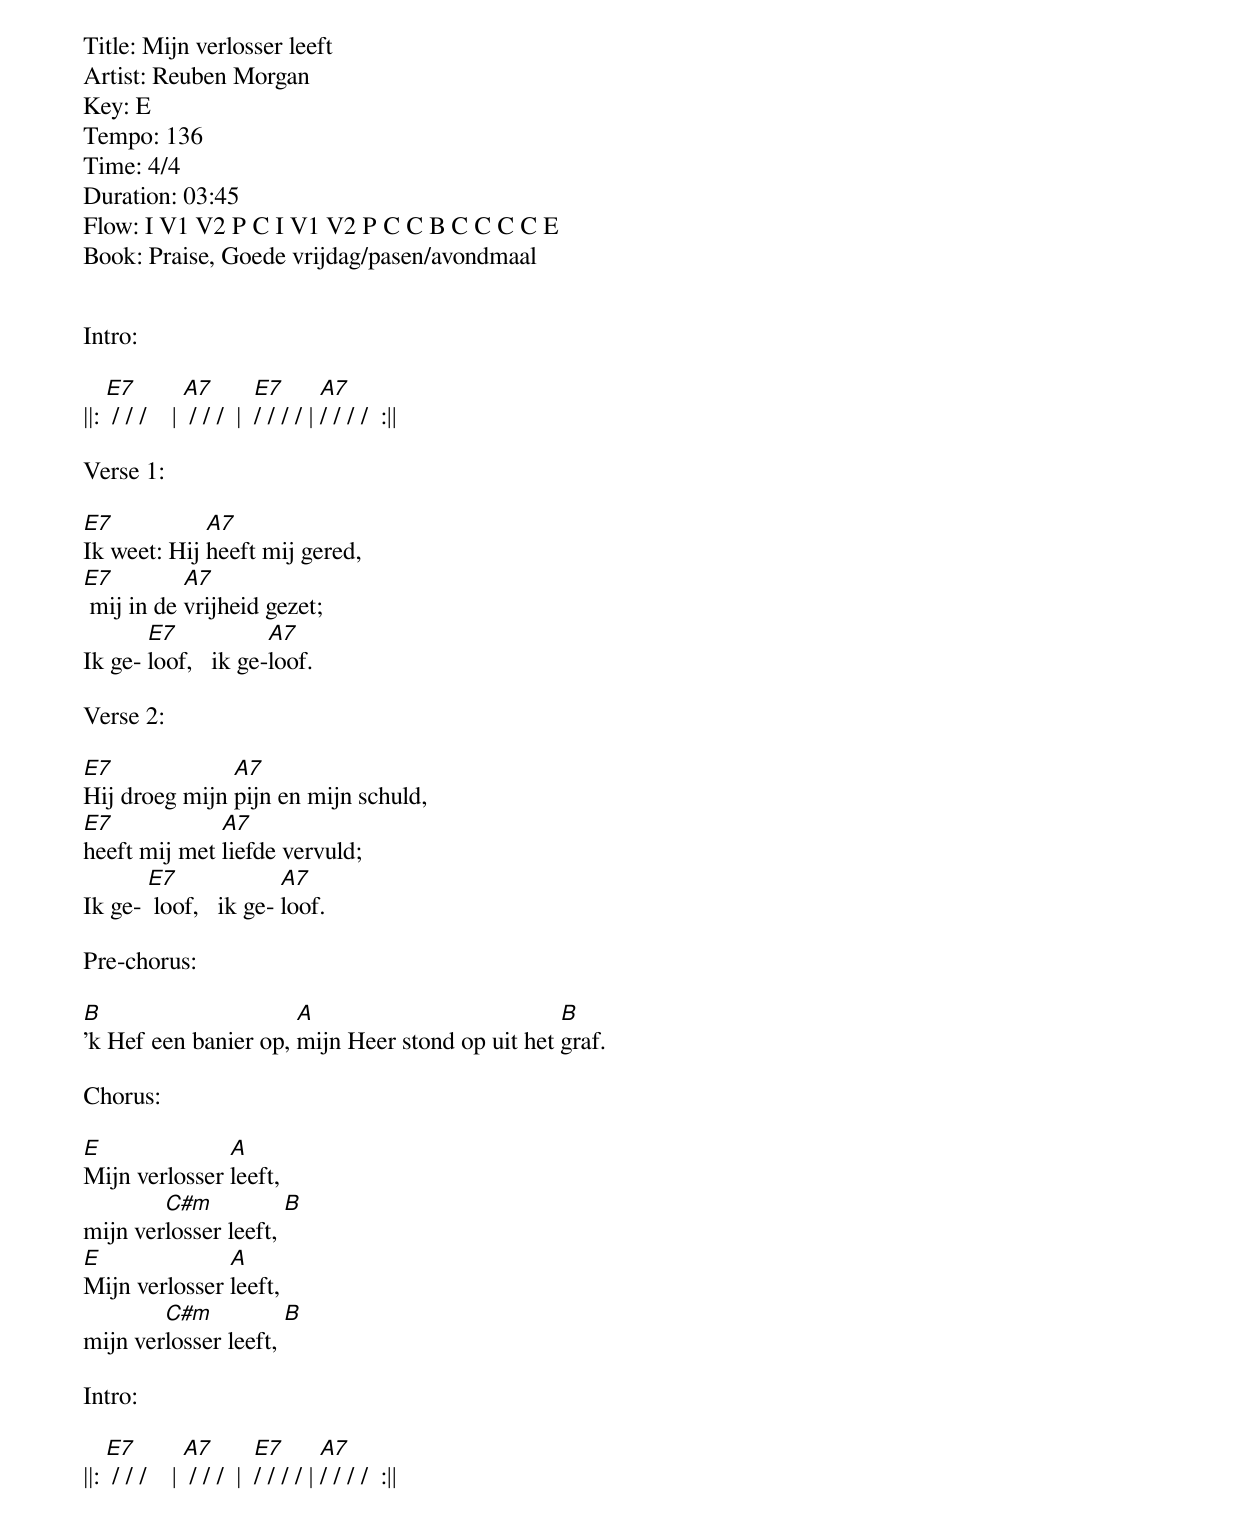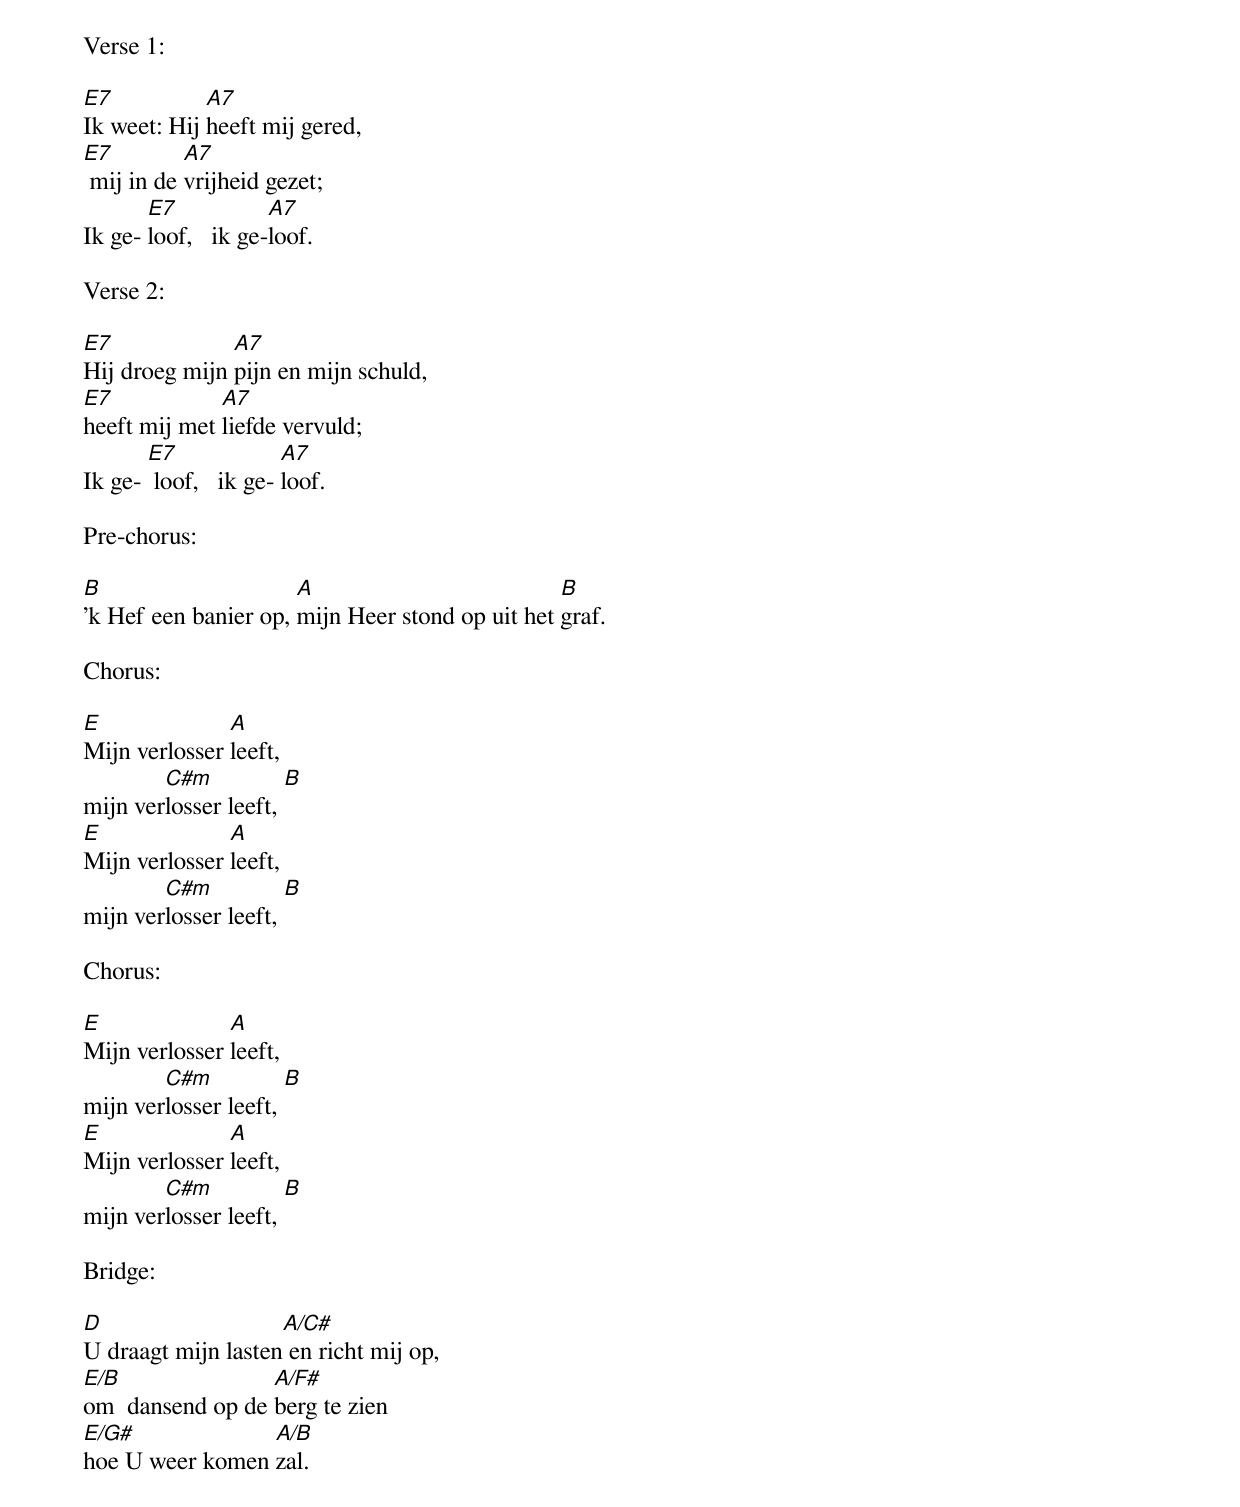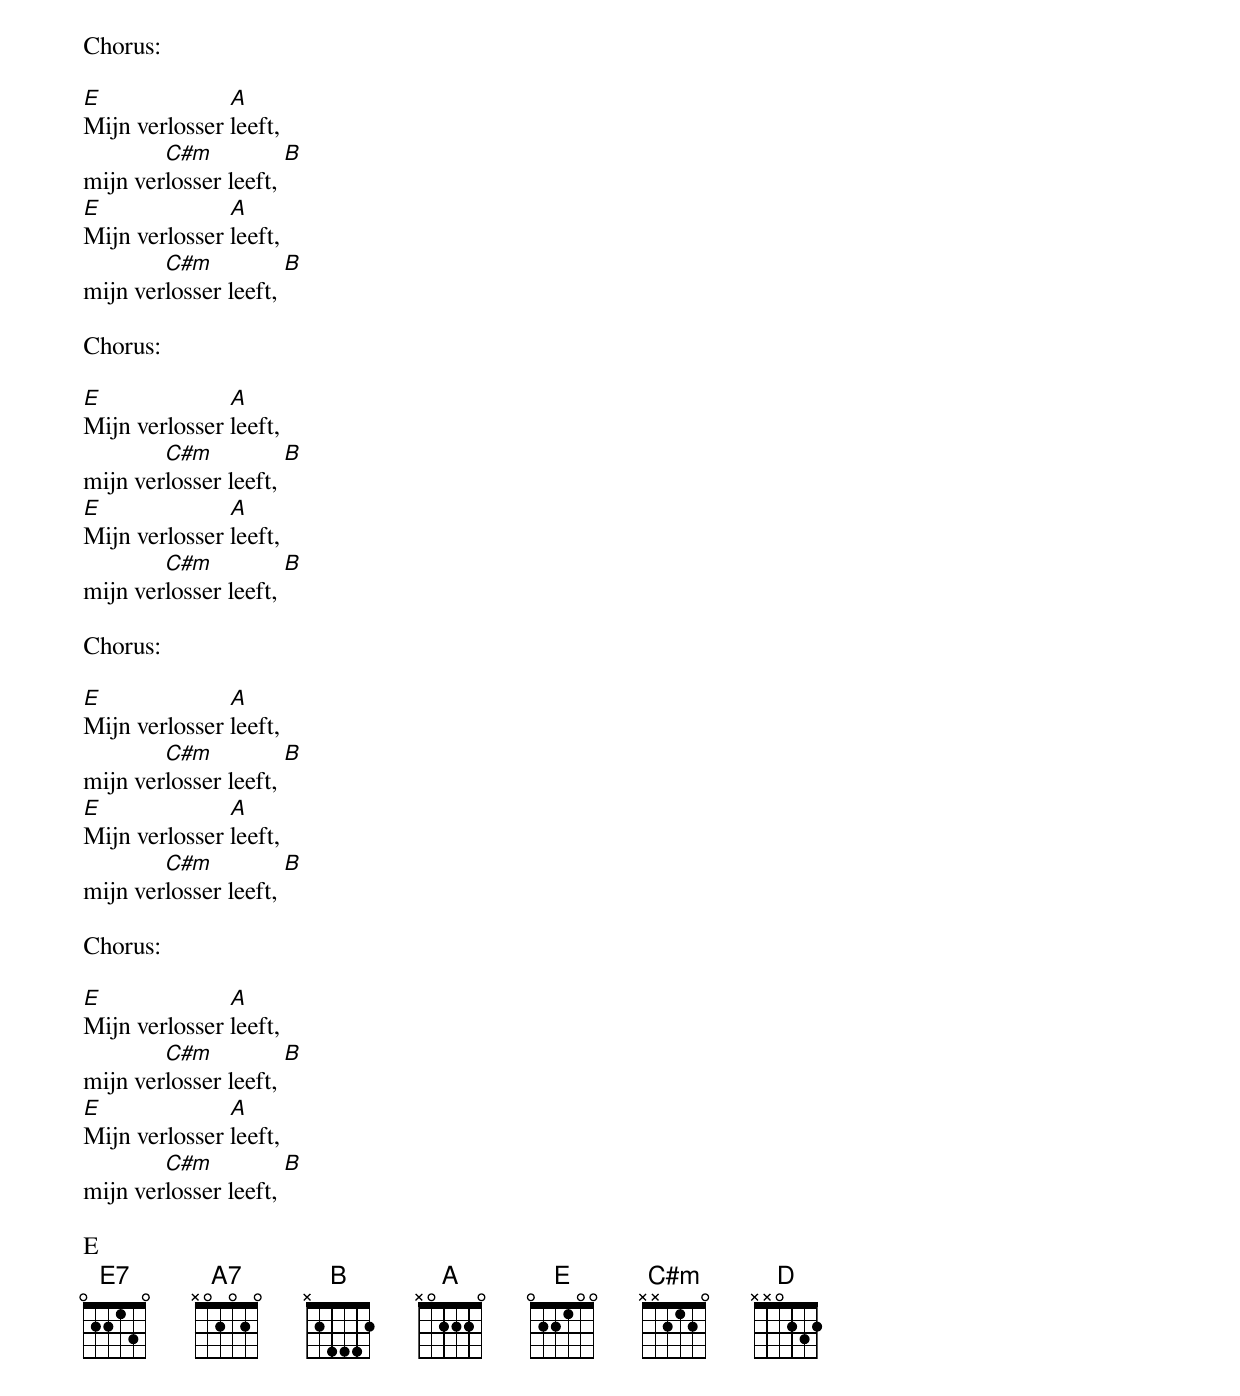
Title: Mijn verlosser leeft
Artist: Reuben Morgan
Key: E
Tempo: 136
Time: 4/4
Duration: 03:45
Flow: I V1 V2 P C I V1 V2 P C C B C C C C E
Book: Praise, Goede vrijdag/pasen/avondmaal


Intro:

||: [E7] / / /    | [A7] / / /  |  [E7]/ / / / | [A7]/ / / /  :||

Verse 1:

[E7]Ik weet: Hij [A7]heeft mij gered,
[E7] mij in de [A7]vrijheid gezet;
Ik ge- [E7]loof,		 ik ge-[A7]loof.

Verse 2:

[E7]Hij droeg mijn [A7]pijn en mijn schuld,
[E7]heeft mij met [A7]liefde vervuld;
Ik ge-	[E7]	loof,		 ik ge- [A7]loof.

Pre-chorus:

[B]'k Hef een banier op, [A]mijn Heer stond op uit het [B]graf.

Chorus:

[E]Mijn verlosser [A]leeft,
mijn ver[C#m]losser leeft, [B]
[E]Mijn verlosser [A]leeft,
mijn ver[C#m]losser leeft, [B]

Intro:

||: [E7] / / /    | [A7] / / /  |  [E7]/ / / / | [A7]/ / / /  :||

Verse 1:

[E7]Ik weet: Hij [A7]heeft mij gered,
[E7] mij in de [A7]vrijheid gezet;
Ik ge- [E7]loof,		 ik ge-[A7]loof.

Verse 2:

[E7]Hij droeg mijn [A7]pijn en mijn schuld,
[E7]heeft mij met [A7]liefde vervuld;
Ik ge-	[E7]	loof,		 ik ge- [A7]loof.

Pre-chorus:

[B]'k Hef een banier op, [A]mijn Heer stond op uit het [B]graf.

Chorus:

[E]Mijn verlosser [A]leeft,
mijn ver[C#m]losser leeft, [B]
[E]Mijn verlosser [A]leeft,
mijn ver[C#m]losser leeft, [B]

Chorus:

[E]Mijn verlosser [A]leeft,
mijn ver[C#m]losser leeft, [B]
[E]Mijn verlosser [A]leeft,
mijn ver[C#m]losser leeft, [B]

Bridge:

[D]U draagt mijn lasten[A/C#] en richt mij op,
[E/B]om 	dansend op de [A/F#]berg te zien
[E/G#]hoe U weer komen [A/B]zal.



Chorus:

[E]Mijn verlosser [A]leeft,
mijn ver[C#m]losser leeft, [B]
[E]Mijn verlosser [A]leeft,
mijn ver[C#m]losser leeft, [B]

Chorus:

[E]Mijn verlosser [A]leeft,
mijn ver[C#m]losser leeft, [B]
[E]Mijn verlosser [A]leeft,
mijn ver[C#m]losser leeft, [B]

Chorus:

[E]Mijn verlosser [A]leeft,
mijn ver[C#m]losser leeft, [B]
[E]Mijn verlosser [A]leeft,
mijn ver[C#m]losser leeft, [B]

Chorus:

[E]Mijn verlosser [A]leeft,
mijn ver[C#m]losser leeft, [B]
[E]Mijn verlosser [A]leeft,
mijn ver[C#m]losser leeft, [B]

E
